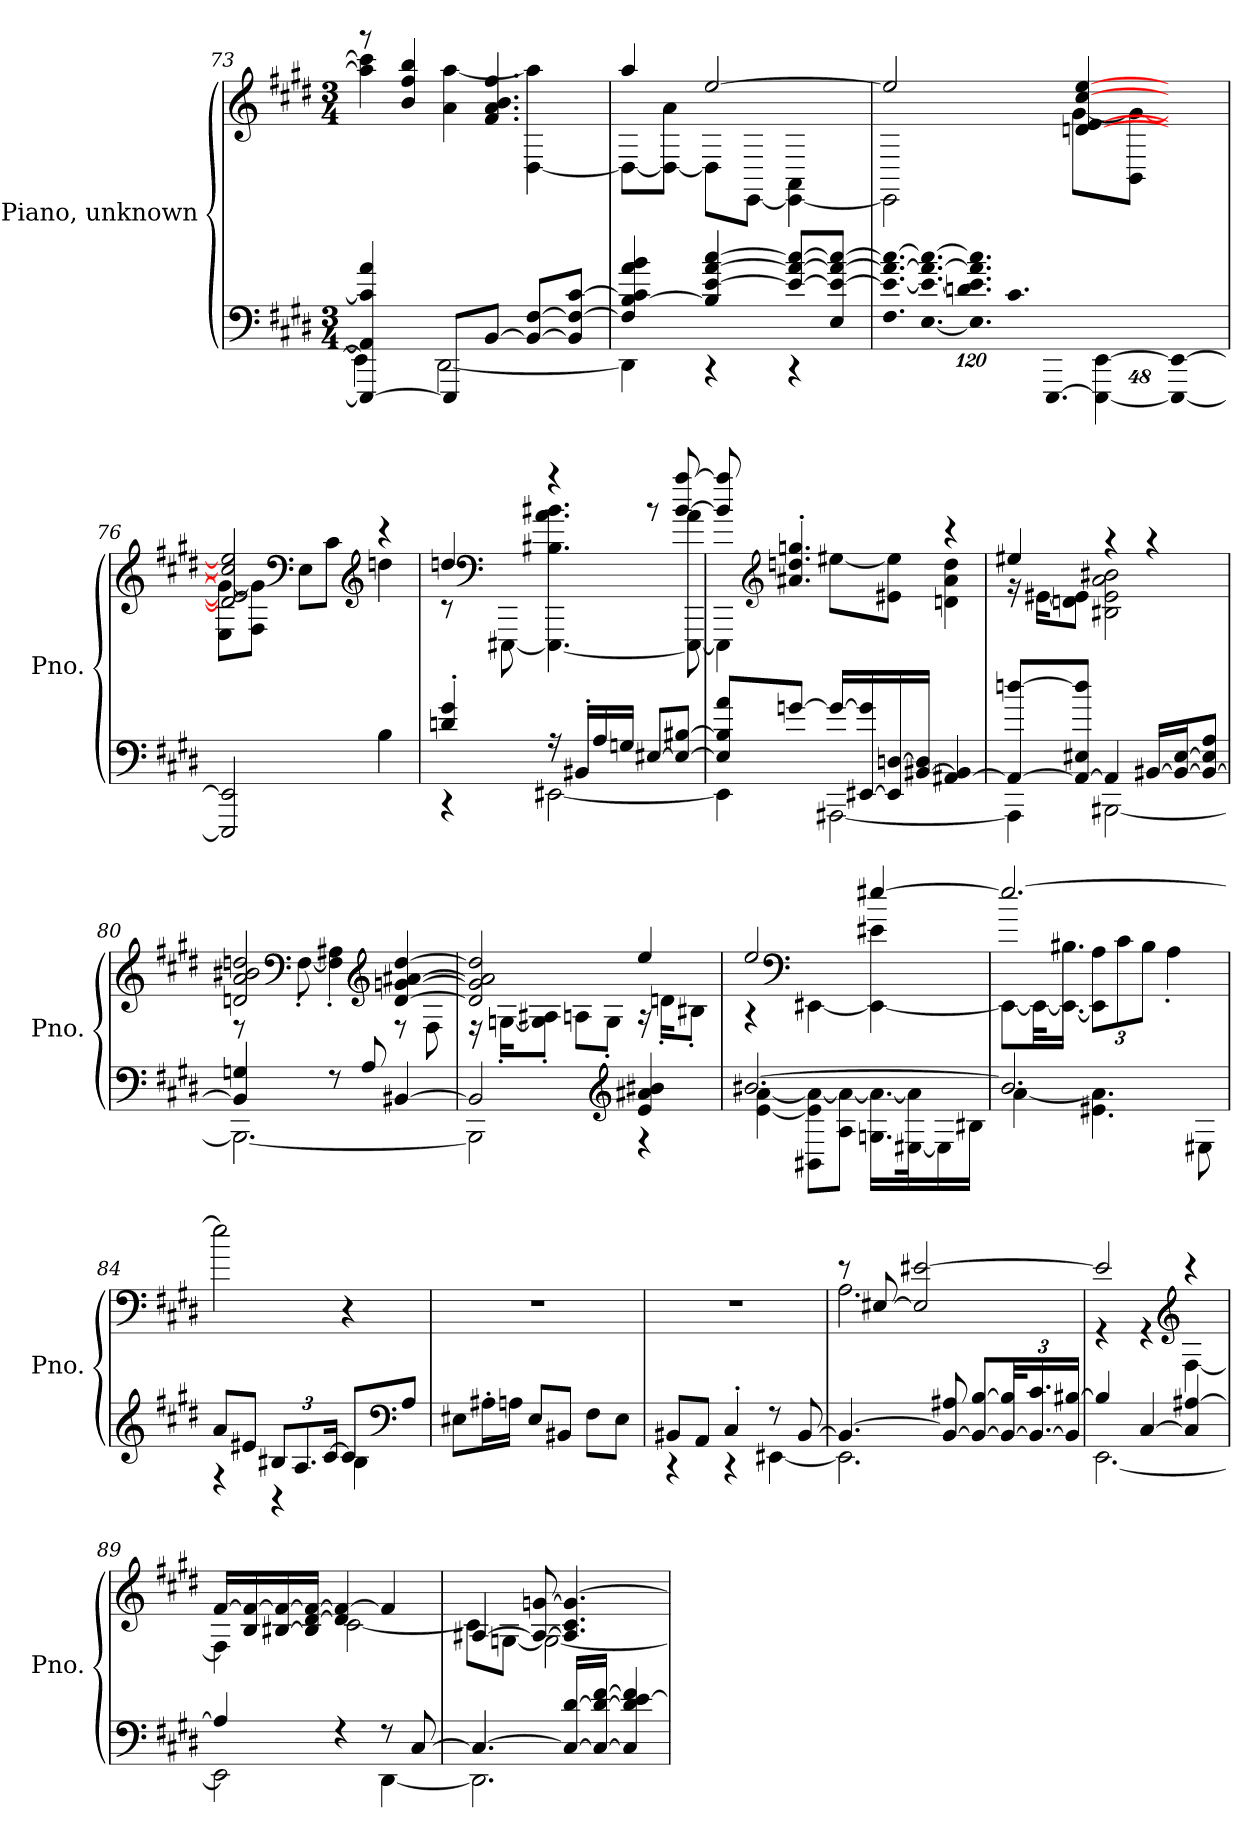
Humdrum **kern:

**kern	**kern
*part1	*part1
*staff2	*staff1
*I"Piano, unknown	*
*I'Pno.	*
*clefF4	*clefG2
*k[f#c#g#d#]	*k[f#c#g#d#]
*M3/4	*M3/4
=73	=73
*^	*^
4EEE/_ 4AA/] 4c#/] 4a/	4EE\]	8r	4aa\] 4ccc#\]
.	.	4b/ 4ff#/ 4bb/	.
8EEE/L]	[2DD#\	.	4a\ [4aa\
[8BB/J	.	4.f#/ 4.a/ 4.b/ 4.ff#/	.
8BB/_ [8F#/L	.	.	[4D#\ 4aa\]
8BB/] 8F#/_ [8c#/J	.	.	.
=74	=74	=74	=74
4F#/] [4B/ 4c#/] 4a/ 4b/	4DD#\]	4aa/	8D#\L_
.	.	.	8D#\_ 8a\J
4B/] [4e/ [4a/ [4cc#/	4r	[2ee/	8D#\L]
.	.	.	[8EE\J
8e/_ 8a/_ 8cc#/_L	4r	.	4EE\_ 4AA\
8E/ 8e/_ 8a/_ 8cc#/_J	.	.	.
*v	*v	*	*
=75	=75	=75
*Xbrackettup	*	*
!LO:N:vis=16.	!	!
960%103F#\ 960%103e\_ 960%103a\_ 960%103cc#\_LL	2ee/]	2EE\]
!LO:N:vis=16.	!	!
[960%103E\ 960%103e\_ 960%103a\_ 960%103cc#\_	.	.
!LO:N:vis=16.	!	!
960%103E\] 960%103dn\ 960%103e\] 960%103a\] 960%103cc#\]	.	.
!LO:N:vis=16.	!	!
960%103c#\	.	.
!LO:N:vis=16.	!	!
[960%103EEE\J	.	.
.	[4dn/ [4e/ [4cc#/ [4ee/	[8g#\L
192%41EEE\_ [192%41EE\	.	.
.	.	8BB\ 8g#\_J
1920EEE\_ 1920EE\_	1920ryy	1920ryy
!!LO:LB:g=z	!!
=76	=76	=76
2EEE/] 2EE/]	2d/] 2e/] 2cc#/] 2ee/]	8E\ 8g#\_L
.	.	8F#\ 8g#\]J
*	*clefF4	*
.	.	8E\L
.	.	8c#\J
*	*clefG2	*
4B\	4r	4ddn\
=77	=77	=77
*^	*	*
4dn/' 4g#/'	4r	4ddn/	8r
*	*	*clefF4	*
.	.	.	[8EEE#X\
16r	[2EE#X\	4r	4.EEE#\_ 4.B#X\ 4.a\ 4.b#X\
16BB#X'/LL	.	.	.
16A/	.	.	.
16Gn/JJ	.	.	.
[8E#X/L	.	8r	.
8E#/_ [8B#X/J	.	[8b#/ [8aa/	8EEE#\_ 8a\
!!LO:LB:g=z	!!
=78	=78	=78	=78
8E#/] 8B#/] 8a/L	4EE#\]	8b#/] 8aa/]	4EEE#\]
*	*	*clefG2	*
[8gn/J	.	4.a#X/' 4.ddn/' 4.ggn/'	.
16g/LL_	[2AAA#X\	.	[8ee#X\L
[16EE#X/ 16g/]	.	.	.
16EE#/] [16Dn/	.	.	8e#X\ 8ee#\]J
[16BB#X/ 16D/]JJ	.	.	.
[4AA#X/ 4BB#/]	.	4r	4dn\ 4a#\ 4dd\
=79	=79	=79	=79
8AA#/_ [8ddn/L	4AAA#\]	4ee#X/	16r
.	.	.	[16e#X\KL
8AA#/_ 8E#X/ 8dd/]J	.	.	8dn\ 8e#\]J
4AA#/]	[2BBB#X\	4r	2B#X\ 2e#\ 2a\ 2b#X\
[16BB#X/LL	.	4r	.
16BB#/_ [16E#/J	.	.	.
8BB#/_ 8E#/] 8A/J	.	.	.
!!LO:LB:g=z	!!
=80	=80	=80	=80
4BB#/] 4Gn/	2.BBB#\_	2dn/ 2a/ 2b#X/ 2ddn/	8r
*	*	*clefF4	*
.	.	.	[8F#'\
8r	.	.	4F#\]' 4A#X\'
8A/	.	.	.
*	*	*clefG2	*
[4BB#X/	.	[4d/ [4gn/ [4a#X/ [4dd/	8r
.	.	.	8F#\
=81	=81	=81	=81
2BB#/]	2BBB#\]	2d/] 2g/] 2a#/] 2dd/]	16r
.	.	.	[16Gn'\KL
.	.	.	8G\]' 8A#X\'J
.	.	.	8An\L
.	.	.	8G'\J
*clefG2	*	*	*
4e/ 4a#X/ 4b#X/	4r	4ee/	16r
.	.	.	16dn'\KL
.	.	.	8B#X'\J
!!LO:LB:g=z	!!
=82	=82	=82	=82
[2.b#X/	[4e\ [4a\	2ee/	4r
*	*	*clefF4	*
.	8BB#X\ 8e\] 8a\_L	.	[4EE#X\
.	8A\ 8a\_J	.	.
.	16.Gn\ 16.a\_LL	[4ee#X/	4EE#\_ 4e#X\
.	[32E#X\ 32a\]K	.	.
.	16E#\]	.	.
.	16B#X\JJ	.	.
=83	=83	=83	=83
2.b#/]	[4a\	2.ee#/_	8EE#\L_
.	.	.	32EE#\KL_
.	.	.	16.EE#\_ 16.B#X\JJ
*	*	*	*Xbrackettup
.	4.e#X\ 4.a\]	.	12EE#\] 12A\L
.	.	.	12c#\
.	.	.	12B#\J
.	.	.	4A'\
.	8E#X\	.	.
*	*	*v	*v
=84	=84	=84
8a/L	4r	2ee#\]
8e#X/J	.	.
12B#X/L	4r	.
12.A/	.	.
[24c#/Jk	.	.
8c#/L]	4B#\	4r
*clefF4	*	*
8A/J	.	.
*v	*v	*
!!LO:PB:g=z
=85	=85
8E#X\L	2.r
16A#X'\L	.
16An\JJ	.
8E#/L	.
8BB#X/J	.
8F#\L	.
8E#\J	.
=86	=86
*^	*
8BB#X/L	4r	2.r
8AA/J	.	.
4C#'/	4r	.
8r	[4EE#X\	.
[8BB#/	.	.
=87	=87	=87
*	*	*^
4.BB#/_	2.EE#\]	8r	2.A\
.	.	[8E#X/	.
.	.	2E#/] [2e#X/	.
8BB#/_ 8A#X/	.	.	.
8BB#/_ [8B/L	.	.	.
48BB#/_ 48B/]KL	.	.	.
24.BB#/_ 24.c#/	.	.	.
24BB#/] [24B#X/JJ	.	.	.
=88	=88	=88	=88
4B#/]	[2.EE\	2e#/]	4r
[4C#/	.	.	4r
*	*	*clefG2	*
4C#/] [4A#X/	.	4r	[4F#\
!!LO:LB:g=z	!!
=89	=89	=89	=89
4A#/]	2EE\]	[16f#/LL	4F#\]
.	.	16B/ 16f#/_	.
.	.	[16B#X/ 16f#/_	.
.	.	16B#/] [16d#/ 16f#/_JJ	.
4r	.	4d#/] 4f#/_	[2c#\
8r	[4DD#\	4f#/]	.
[8C#/	.	.	.
=90	=90	=90	=90
4.C#/_	2.DD#\]	[4A#X/	8c#\L]
.	.	.	[8Gn\J
.	.	8A#/_ [8gn/	2G\_
16C#/_ [16d#/LL	.	4.A#/] 4.c#/ 4.g/_	.
16C#/_ 16d#/_ [16f#/JJ	.	.	.
4C#/] 4d#/] [4e/ 4f#/]	.	.	.
*v	*v	*	*
*	*v	*v
=	=
*-	*-
